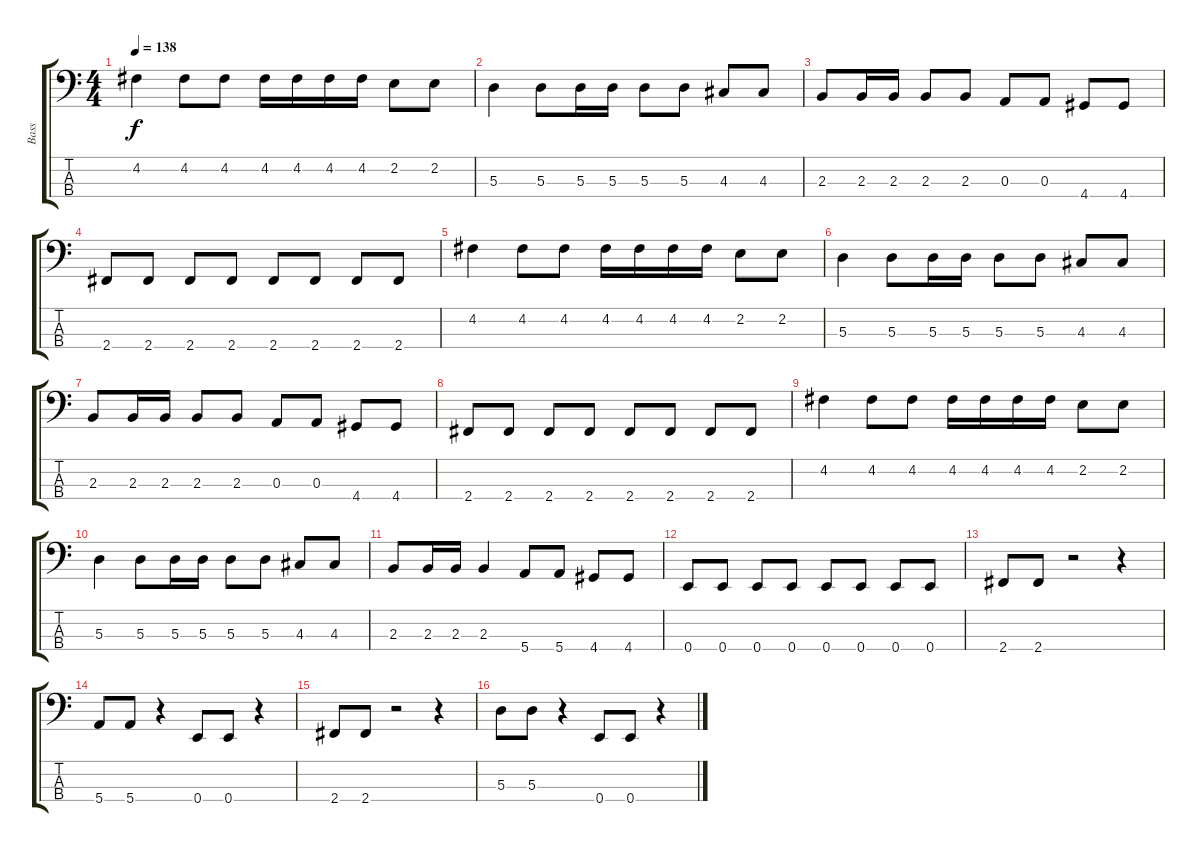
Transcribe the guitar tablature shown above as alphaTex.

\track ("Bass" "Bass") {instrument electricbasspick}
\staff {score tabs}
\tuning (G2 D2 A1 E1) {hide}
\ts (4 4)
\tempo 138
\clef f4
\ks c
4.2.4{dy f} 4.2.8 4.2.8 4.2.16 4.2.16 4.2.16 4.2.16 2.2.8 2.2.8 |
5.3.4 5.3.8 5.3.16 5.3.16 5.3.8 5.3.8 4.3.8 4.3.8 |
2.3.8 2.3.16 2.3.16 2.3.8 2.3.8 0.3.8 0.3.8 4.4.8 4.4.8 |
2.4.8 2.4.8 2.4.8 2.4.8 2.4.8 2.4.8 2.4.8 2.4.8 |
4.2.4 4.2.8 4.2.8 4.2.16 4.2.16 4.2.16 4.2.16 2.2.8 2.2.8 |
5.3.4 5.3.8 5.3.16 5.3.16 5.3.8 5.3.8 4.3.8 4.3.8 |
2.3.8 2.3.16 2.3.16 2.3.8 2.3.8 0.3.8 0.3.8 4.4.8 4.4.8 |
2.4.8 2.4.8 2.4.8 2.4.8 2.4.8 2.4.8 2.4.8 2.4.8 |
4.2.4 4.2.8 4.2.8 4.2.16 4.2.16 4.2.16 4.2.16 2.2.8 2.2.8 |
5.3.4 5.3.8 5.3.16 5.3.16 5.3.8 5.3.8 4.3.8 4.3.8 |
2.3.8 2.3.16 2.3.16 2.3.4 5.4.8 5.4.8 4.4.8 4.4.8 |
0.4.8 0.4.8 0.4.8 0.4.8 0.4.8 0.4.8 0.4.8 0.4.8 |
2.4.8 2.4.8 r.2 r.4 |
5.4.8 5.4.8 r.4 0.4.8 0.4.8 r.4 |
2.4.8 2.4.8 r.2 r.4 |
5.3.8 5.3.8 r.4 0.4.8 0.4.8 r.4
